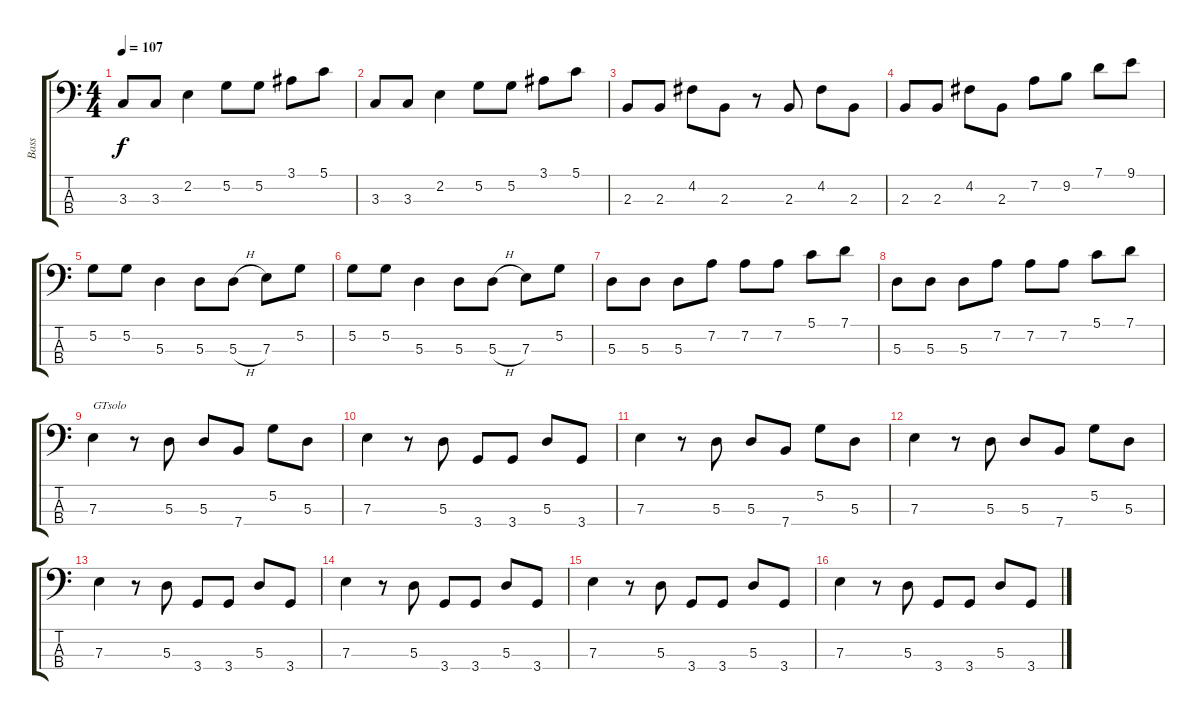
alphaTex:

\track ("Bass" "Bass") {instrument acousticbass}
\staff {score tabs}
\tuning (G2 D2 A1 E1) {hide}
\ts (4 4)
\tempo 107
\clef f4
\ks c
3.3.8{dy f} 3.3.8 2.2.4 5.2.8 5.2.8 3.1.8 5.1.8 |
3.3.8 3.3.8 2.2.4 5.2.8 5.2.8 3.1.8 5.1.8 |
2.3.8 2.3.8 4.2.8 2.3.8 r.8 2.3.8 4.2.8 2.3.8 |
2.3.8 2.3.8 4.2.8 2.3.8 7.2.8 9.2.8 7.1.8 9.1.8 |
5.2.8 5.2.8 5.3.4 5.3.8 5.3{h}.8 7.3.8 5.2.8 |
5.2.8 5.2.8 5.3.4 5.3.8 5.3{h}.8 7.3.8 5.2.8 |
5.3.8 5.3.8 5.3.8 7.2.8 7.2.8 7.2.8 5.1.8 7.1.8 |
5.3.8 5.3.8 5.3.8 7.2.8 7.2.8 7.2.8 5.1.8 7.1.8 |
7.3.4{txt "GTsolo"} r.8 5.3.8 5.3.8 7.4.8 5.2.8 5.3.8 |
7.3.4 r.8 5.3.8 3.4.8 3.4.8 5.3.8 3.4.8 |
7.3.4 r.8 5.3.8 5.3.8 7.4.8 5.2.8 5.3.8 |
7.3.4 r.8 5.3.8 5.3.8 7.4.8 5.2.8 5.3.8 |
7.3.4 r.8 5.3.8 3.4.8 3.4.8 5.3.8 3.4.8 |
7.3.4 r.8 5.3.8 3.4.8 3.4.8 5.3.8 3.4.8 |
7.3.4 r.8 5.3.8 3.4.8 3.4.8 5.3.8 3.4.8 |
7.3.4 r.8 5.3.8 3.4.8 3.4.8 5.3.8 3.4.8
